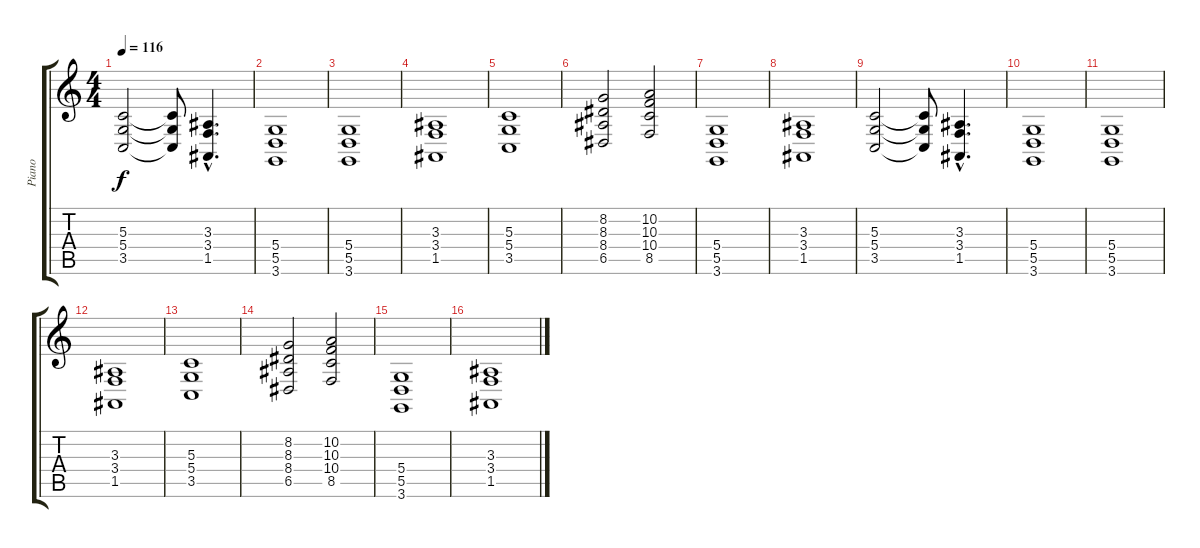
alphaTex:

\track ("Piano" "Piano") {instrument acousticgrandpiano}
\staff {score tabs}
\tuning (E4 B3 G3 D3 A2 E2) {hide}
\ts (4 4)
\tempo 116
\clef g2
\ks c
(5.3 5.4 3.5).2{dy f} (5.3{t} 5.4{t} 3.5{t}).8 (3.3{hac} 3.4{hac} 1.5{hac}).4{d} |
(5.4 5.5 3.6).1 |
(5.4 5.5 3.6).1 |
(3.3 3.4 1.5).1 |
(5.3 5.4 3.5).1 |
(8.2 8.3 8.4 6.5).2 (10.2 10.3 10.4 8.5).2 |
(5.4 5.5 3.6).1 |
(3.3 3.4 1.5).1 |
(5.3 5.4 3.5).2 (5.3{t} 5.4{t} 3.5{t}).8 (3.3{hac} 3.4{hac} 1.5{hac}).4{d} |
(5.4 5.5 3.6).1 |
(5.4 5.5 3.6).1 |
(3.3 3.4 1.5).1 |
(5.3 5.4 3.5).1 |
(8.2 8.3 8.4 6.5).2 (10.2 10.3 10.4 8.5).2 |
(5.4 5.5 3.6).1 |
(3.3 3.4 1.5).1
